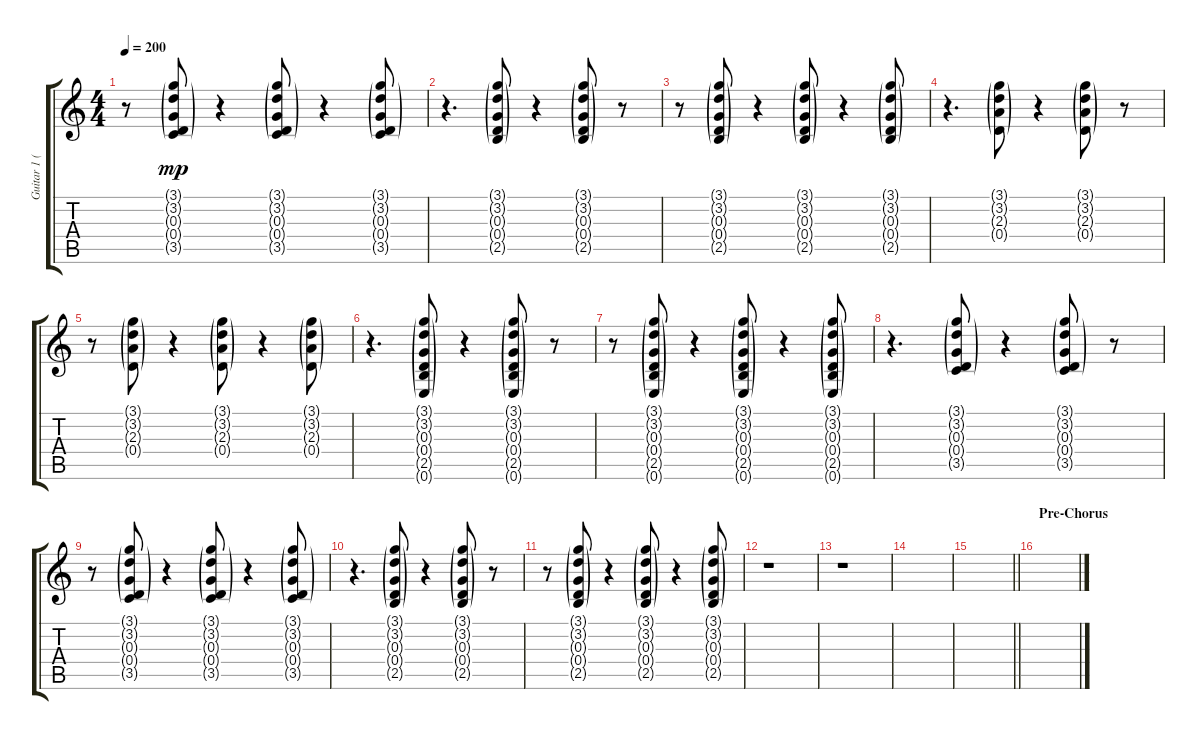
\track ("Guitar 1 (Echo Left)" "Guitar 1 (") {instrument overdrivenguitar}
\staff {score tabs}
\tuning (E4 B3 G3 D3 A2 E2) {hide}
\ts (4 4)
\tempo 200
\clef g2
\ks c
r.8{dy mp} (3.1{g} 3.2{g} 0.3{g} 0.4{g} 3.5{g}).8 r.4 (3.1{g} 3.2{g} 0.3{g} 0.4{g} 3.5{g}).8 r.4 (3.1{g} 3.2{g} 0.3{g} 0.4{g} 3.5{g}).8 |
r.4{d} (3.1{g} 3.2{g} 0.3{g} 0.4{g} 2.5{g}).8 r.4 (3.1{g} 3.2{g} 0.3{g} 0.4{g} 2.5{g}).8 r.8 |
r.8 (3.1{g} 3.2{g} 0.3{g} 0.4{g} 2.5{g}).8 r.4 (3.1{g} 3.2{g} 0.3{g} 0.4{g} 2.5{g}).8 r.4 (3.1{g} 3.2{g} 0.3{g} 0.4{g} 2.5{g}).8 |
r.4{d} (3.1{g} 3.2{g} 2.3{g} 0.4{g}).8 r.4 (3.1{g} 3.2{g} 2.3{g} 0.4{g}).8 r.8 |
r.8 (3.1{g} 3.2{g} 2.3{g} 0.4{g}).8 r.4 (3.1{g} 3.2{g} 2.3{g} 0.4{g}).8 r.4 (3.1{g} 3.2{g} 2.3{g} 0.4{g}).8 |
r.4{d} (3.1{g} 3.2{g} 0.3{g} 0.4{g} 2.5{g} 0.6{g}).8 r.4 (3.1{g} 3.2{g} 0.3{g} 0.4{g} 2.5{g} 0.6{g}).8 r.8 |
r.8 (3.1{g} 3.2{g} 0.3{g} 0.4{g} 2.5{g} 0.6{g}).8 r.4 (3.1{g} 3.2{g} 0.3{g} 0.4{g} 2.5{g} 0.6{g}).8 r.4 (3.1{g} 3.2{g} 0.3{g} 0.4{g} 2.5{g} 0.6{g}).8 |
r.4{d} (3.1{g} 3.2{g} 0.3{g} 0.4{g} 3.5{g}).8 r.4 (3.1{g} 3.2{g} 0.3{g} 0.4{g} 3.5{g}).8 r.8 |
r.8 (3.1{g} 3.2{g} 0.3{g} 0.4{g} 3.5{g}).8 r.4 (3.1{g} 3.2{g} 0.3{g} 0.4{g} 3.5{g}).8 r.4 (3.1{g} 3.2{g} 0.3{g} 0.4{g} 3.5{g}).8 |
r.4{d} (3.1{g} 3.2{g} 0.3{g} 0.4{g} 2.5{g}).8 r.4 (3.1{g} 3.2{g} 0.3{g} 0.4{g} 2.5{g}).8 r.8 |
r.8 (3.1{g} 3.2{g} 0.3{g} 0.4{g} 2.5{g}).8 r.4 (3.1{g} 3.2{g} 0.3{g} 0.4{g} 2.5{g}).8 r.4 (3.1{g} 3.2{g} 0.3{g} 0.4{g} 2.5{g}).8 |
r.1 |
r.1 |
|
\barLineRight lightlight
|
\section ("" "Pre-Chorus")
